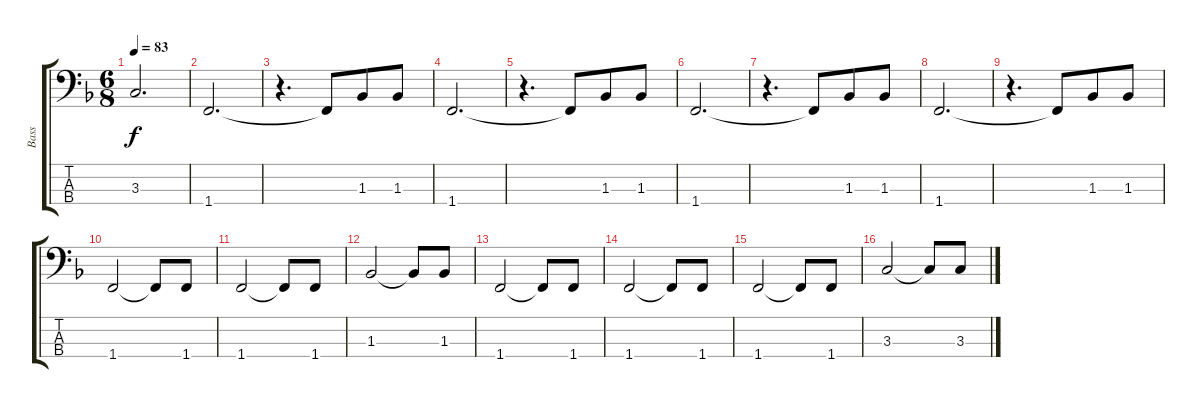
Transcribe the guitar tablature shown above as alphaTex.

\track ("Bass" "Bass") {instrument electricbassfinger}
\staff {score tabs}
\tuning (G2 D2 A1 E1) {hide}
\ts (6 8)
\tempo 83
\clef f4
\ks f
3.3.2{d dy f} |
1.4.2{d volume 5} |
r.4{d} 1.4{t}.8 1.3.8{volume 13} 1.3.8 |
1.4.2{d volume 5} |
r.4{d} 1.4{t}.8 1.3.8{volume 13} 1.3.8 |
1.4.2{d volume 5} |
r.4{d} 1.4{t}.8 1.3.8{volume 13} 1.3.8 |
1.4.2{d volume 5} |
r.4{d} 1.4{t}.8 1.3.8{volume 13} 1.3.8 |
1.4.2 1.4{t}.8 1.4.8 |
1.4.2 1.4{t}.8 1.4.8 |
1.3.2 1.3{t}.8 1.3.8 |
1.4.2 1.4{t}.8 1.4.8 |
1.4.2 1.4{t}.8 1.4.8 |
1.4.2 1.4{t}.8 1.4.8 |
3.3.2 3.3{t}.8 3.3.8
